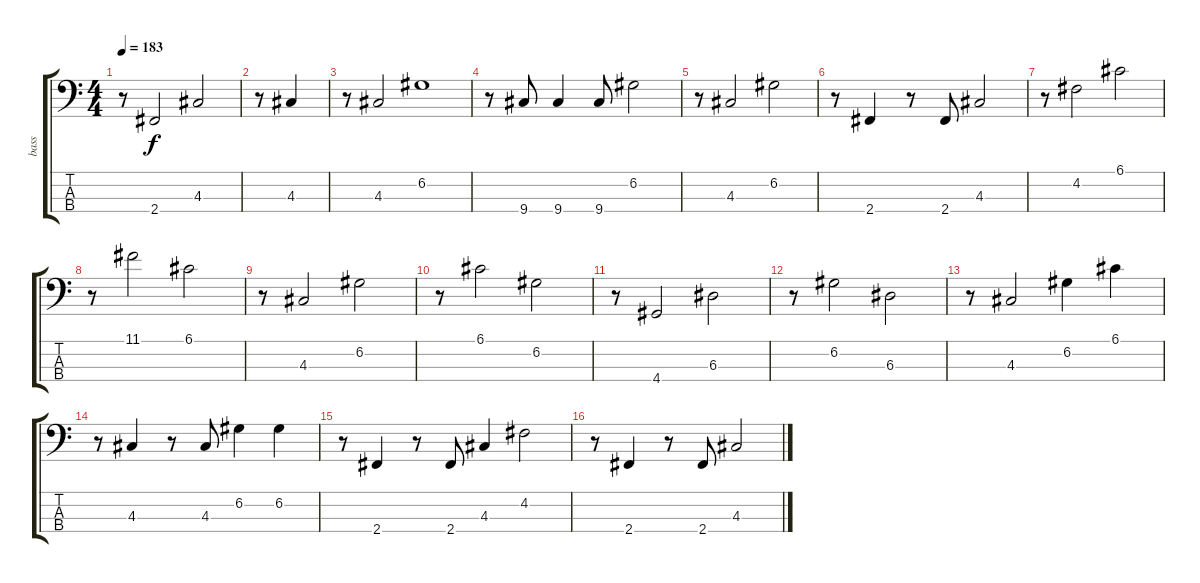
\track ("bass" "bass") {instrument electricbassfinger}
\staff {score tabs}
\tuning (G2 D2 A1 E1) {hide}
\ts (4 4)
\tempo 183
\clef f4
\ks c
r.8{dy f} 2.4.2 4.3.2 |
r.8 4.3.4 |
r.8 4.3.2 6.2.1 |
r.8 9.4.8 9.4.4 9.4.8 6.2.2 |
r.8 4.3.2 6.2.2 |
r.8 2.4.4 r.8 2.4.8 4.3.2 |
r.8 4.2.2 6.1.2 |
r.8 11.1.2 6.1.2 |
r.8 4.3.2 6.2.2 |
r.8 6.1.2 6.2.2 |
r.8 4.4.2 6.3.2 |
r.8 6.2.2 6.3.2 |
r.8 4.3.2 6.2.4 6.1.4 |
r.8 4.3.4 r.8 4.3.8 6.2.4 6.2.4 |
r.8 2.4.4 r.8 2.4.8 4.3.4 4.2.2 |
r.8 2.4.4 r.8 2.4.8 4.3.2
